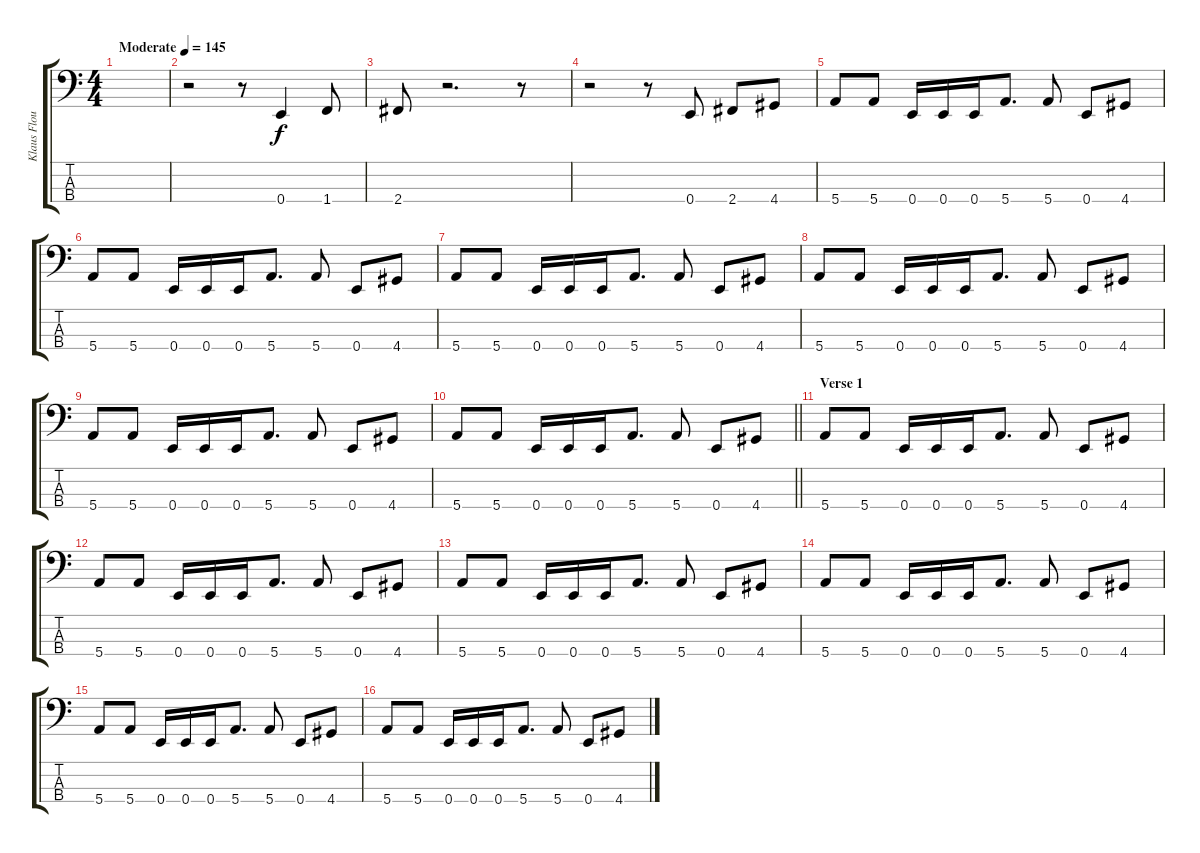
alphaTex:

\track ("Klaus Flouide" "Klaus Flou") {instrument electricbasspick}
\staff {score tabs}
\tuning (G2 D2 A1 E1) {hide}
\ts (4 4)
\tempo (145 "Moderate")
\clef f4
\ks c
|
r.2 r.8 0.4.4 1.4.8 |
2.4.8 r.2{d} r.8 |
r.2 r.8 0.4.8 2.4.8 4.4.8 |
5.4.8 5.4.8 0.4.16 0.4.16 0.4.16 5.4.8{d} 5.4.8 0.4.8 4.4.8 |
5.4.8 5.4.8 0.4.16 0.4.16 0.4.16 5.4.8{d} 5.4.8 0.4.8 4.4.8 |
5.4.8 5.4.8 0.4.16 0.4.16 0.4.16 5.4.8{d} 5.4.8 0.4.8 4.4.8 |
5.4.8 5.4.8 0.4.16 0.4.16 0.4.16 5.4.8{d} 5.4.8 0.4.8 4.4.8 |
5.4.8 5.4.8 0.4.16 0.4.16 0.4.16 5.4.8{d} 5.4.8 0.4.8 4.4.8 |
\barLineRight lightlight
5.4.8 5.4.8 0.4.16 0.4.16 0.4.16 5.4.8{d} 5.4.8 0.4.8 4.4.8 |
\section ("" "Verse 1")
5.4.8 5.4.8 0.4.16 0.4.16 0.4.16 5.4.8{d} 5.4.8 0.4.8 4.4.8 |
5.4.8 5.4.8 0.4.16 0.4.16 0.4.16 5.4.8{d} 5.4.8 0.4.8 4.4.8 |
5.4.8 5.4.8 0.4.16 0.4.16 0.4.16 5.4.8{d} 5.4.8 0.4.8 4.4.8 |
5.4.8 5.4.8 0.4.16 0.4.16 0.4.16 5.4.8{d} 5.4.8 0.4.8 4.4.8 |
5.4.8 5.4.8 0.4.16 0.4.16 0.4.16 5.4.8{d} 5.4.8 0.4.8 4.4.8 |
5.4.8 5.4.8 0.4.16 0.4.16 0.4.16 5.4.8{d} 5.4.8 0.4.8 4.4.8
